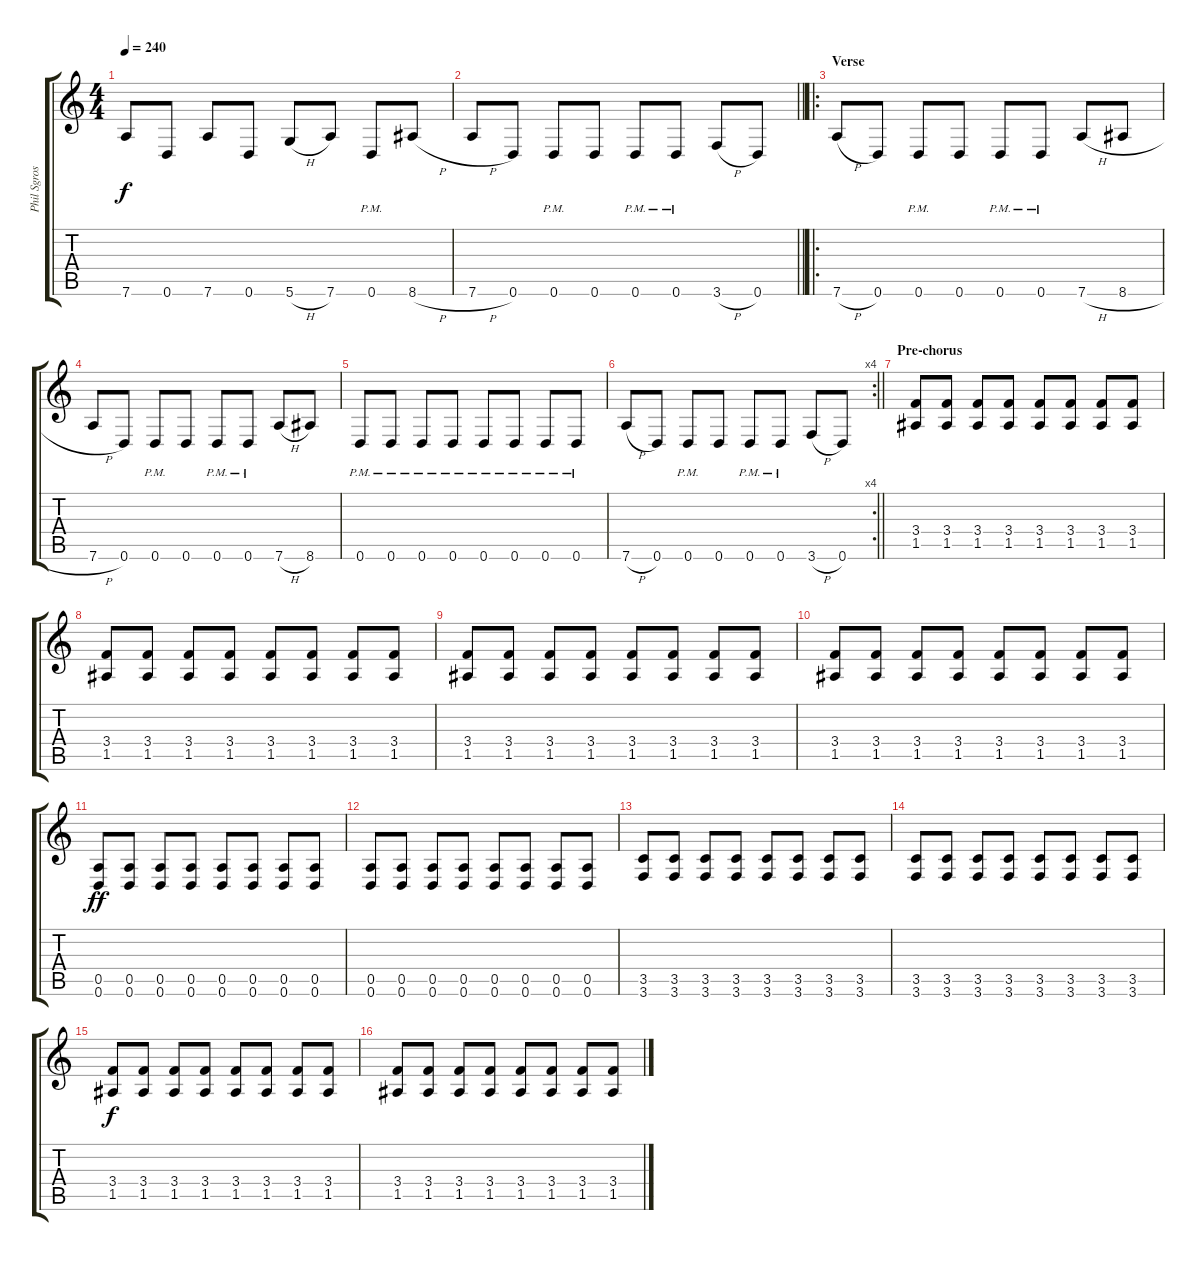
\track ("Phil Sgrosso" "Phil Sgros") {instrument distortionguitar}
\staff {score tabs}
\tuning (E4 B3 G3 D3 A2 D2) {hide}
\ts (4 4)
\tempo 240
\clef g2
\ks c
7.6.8{dy f} 0.6.8 7.6.8 0.6.8 5.6{h}.8 7.6.8 0.6{pm}.8 8.6{h}.8 |
\barLineRight lightlight
7.6{h}.8 0.6.8 0.6{pm}.8 0.6.8 0.6{pm}.8 0.6{pm}.8 3.6{h}.8 0.6.8 |
\ro
\section ("" "Verse")
7.6{h}.8{instrument distortionguitar} 0.6.8 0.6{pm}.8 0.6.8 0.6{pm}.8 0.6{pm}.8 7.6{h}.8 8.6{h}.8 |
7.6{h}.8 0.6.8 0.6{pm}.8 0.6.8 0.6{pm}.8 0.6{pm}.8 7.6{h}.8 8.6.8 |
0.6{pm}.8 0.6{pm}.8 0.6{pm}.8 0.6{pm}.8 0.6{pm}.8 0.6{pm}.8 0.6{pm}.8 0.6{pm}.8 |
\rc 4
\barLineRight lightlight
7.6{h}.8 0.6.8 0.6{pm}.8 0.6.8 0.6{pm}.8 0.6{pm}.8 3.6{h}.8 0.6.8 |
\section ("" "Pre-chorus")
(3.4 1.5).8 (3.4 1.5).8 (3.4 1.5).8 (3.4 1.5).8 (3.4 1.5).8 (3.4 1.5).8 (3.4 1.5).8 (3.4 1.5).8 |
(3.4 1.5).8 (3.4 1.5).8 (3.4 1.5).8 (3.4 1.5).8 (3.4 1.5).8 (3.4 1.5).8 (3.4 1.5).8 (3.4 1.5).8 |
(3.4 1.5).8 (3.4 1.5).8 (3.4 1.5).8 (3.4 1.5).8 (3.4 1.5).8 (3.4 1.5).8 (3.4 1.5).8 (3.4 1.5).8 |
(3.4 1.5).8 (3.4 1.5).8 (3.4 1.5).8 (3.4 1.5).8 (3.4 1.5).8 (3.4 1.5).8 (3.4 1.5).8 (3.4 1.5).8 |
(0.5 0.6).8{dy ff} (0.5 0.6).8 (0.5 0.6).8 (0.5 0.6).8 (0.5 0.6).8 (0.5 0.6).8 (0.5 0.6).8 (0.5 0.6).8 |
(0.5 0.6).8 (0.5 0.6).8 (0.5 0.6).8 (0.5 0.6).8 (0.5 0.6).8 (0.5 0.6).8 (0.5 0.6).8 (0.5 0.6).8 |
(3.5 3.6).8 (3.5 3.6).8 (3.5 3.6).8 (3.5 3.6).8 (3.5 3.6).8 (3.5 3.6).8 (3.5 3.6).8 (3.5 3.6).8 |
(3.5 3.6).8 (3.5 3.6).8 (3.5 3.6).8 (3.5 3.6).8 (3.5 3.6).8 (3.5 3.6).8 (3.5 3.6).8 (3.5 3.6).8 |
(3.4 1.5).8{dy f} (3.4 1.5).8 (3.4 1.5).8 (3.4 1.5).8 (3.4 1.5).8 (3.4 1.5).8 (3.4 1.5).8 (3.4 1.5).8 |
(3.4 1.5).8 (3.4 1.5).8 (3.4 1.5).8 (3.4 1.5).8 (3.4 1.5).8 (3.4 1.5).8 (3.4 1.5).8 (3.4 1.5).8
